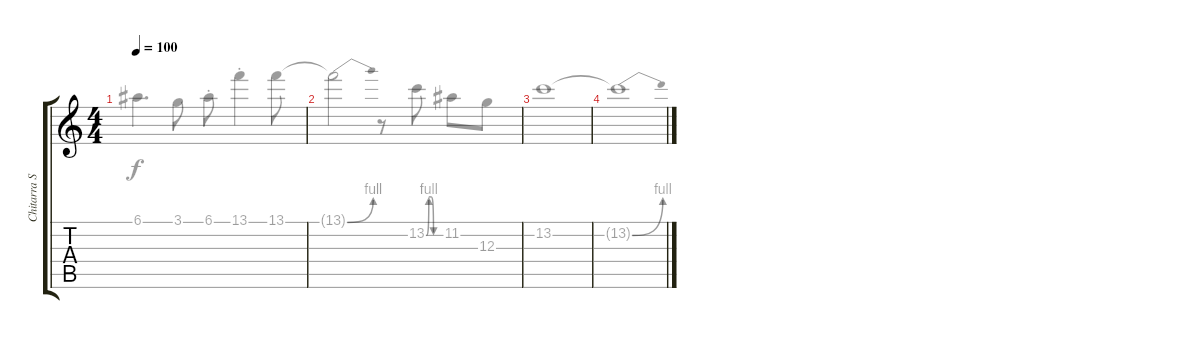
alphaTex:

\track ("Chitarra Solista" "Chitarra S") {instrument overdrivenguitar}
\staff {score tabs}
\tuning (E4 B3 G3 D3 A2 E2) {hide}
\voice
\ts (4 4)
\tempo 100
\clef g2
\ks c
|
|
|
|
|
|
|
|
|
|
|
|
|
|
|
\voice
\clef g2
\ks c
6.1.4{d dy f} 3.1.8 6.1{st}.8 13.1{st}.4 13.1.8 |
13.1{be (bend 0 0 60 4) t}.2 r.8 13.2{be (custom 0 0 10 4 20 4 30 0 60 0)}.8 11.2.8 12.3.8 |
13.2.1 |
13.2{be (bend 0 0 60 4) t}.1 |
|
|
|
|
|
|
|
|
|
|
|
